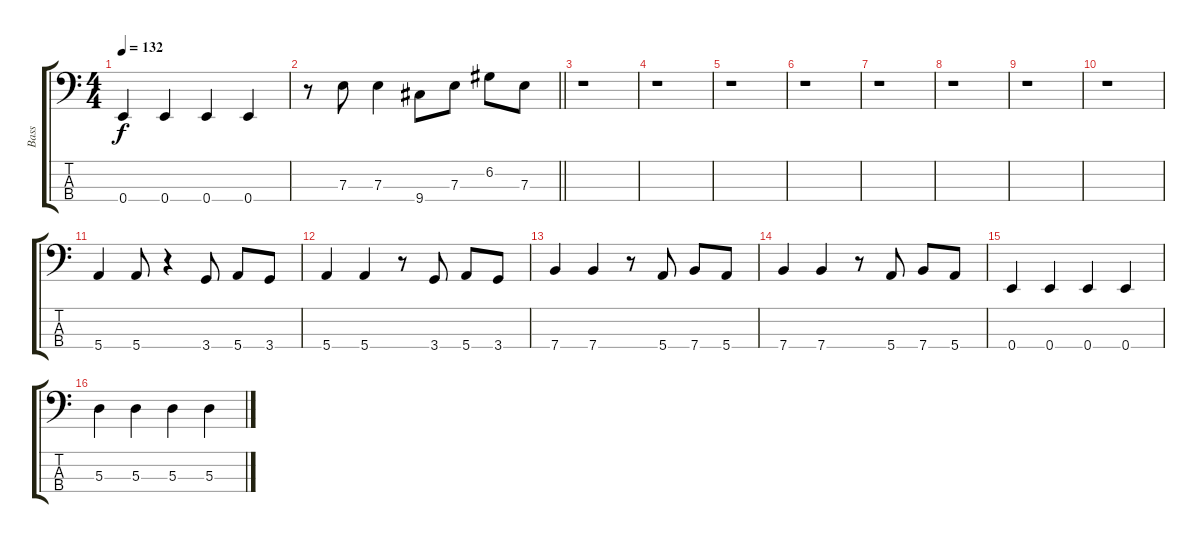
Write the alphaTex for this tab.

\track ("Bass" "Bass") {instrument electricbasspick}
\staff {score tabs}
\tuning (G2 D2 A1 E1) {hide}
\ts (4 4)
\tempo 132
\clef f4
\ks c
0.4.4{dy f} 0.4.4 0.4.4 0.4.4 |
\barLineRight lightlight
r.8 7.3.8 7.3.4 9.4.8 7.3.8 6.2.8 7.3.8 |
\section ("" "")
r.1 |
r.1 |
r.1 |
r.1 |
r.1 |
r.1 |
r.1 |
r.1 |
5.4.4 5.4.8 r.4 3.4.8 5.4.8 3.4.8 |
5.4.4 5.4.4 r.8 3.4.8 5.4.8 3.4.8 |
7.4.4 7.4.4 r.8 5.4.8 7.4.8 5.4.8 |
7.4.4 7.4.4 r.8 5.4.8 7.4.8 5.4.8 |
0.4.4 0.4.4 0.4.4 0.4.4 |
5.3.4 5.3.4 5.3.4 5.3.4
